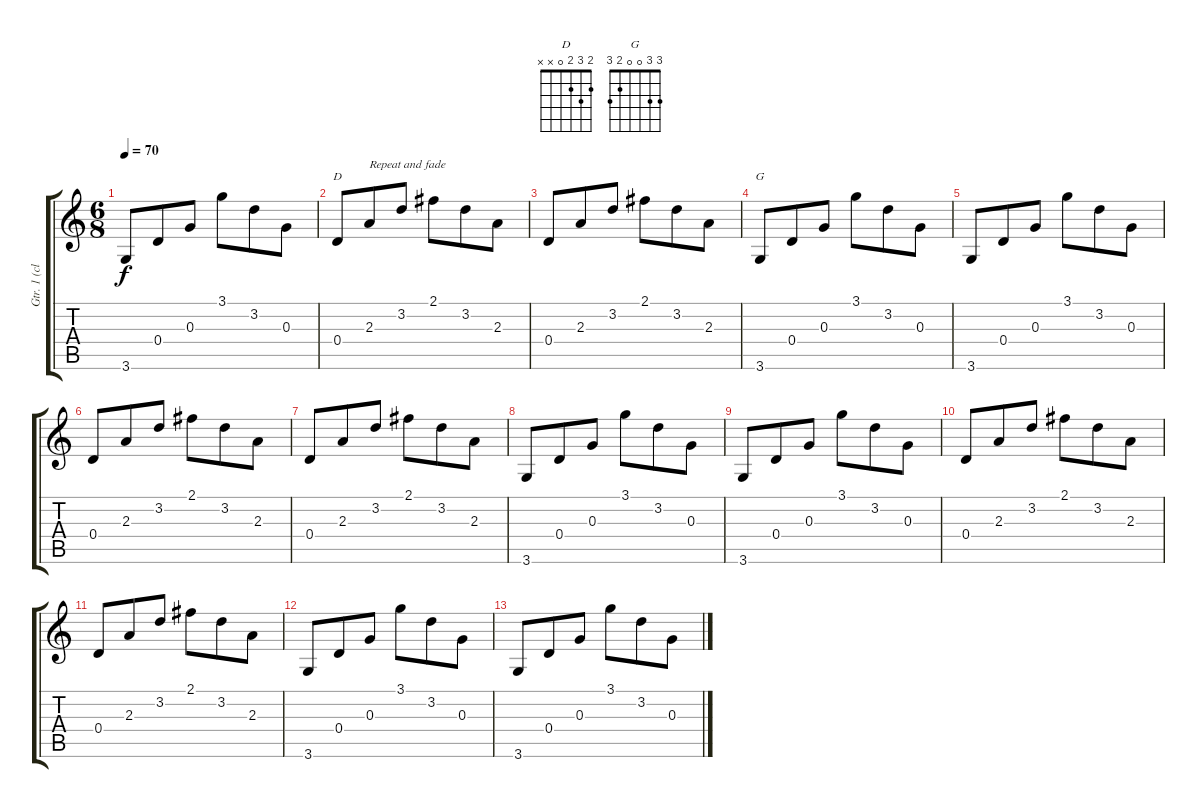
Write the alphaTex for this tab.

\track ("Gtr. 1 (clean elec.)" "Gtr. 1 (cl") {instrument electricguitarclean}
\staff {score tabs}
\tuning (E4 B3 G3 D3 A2 E2) {hide}
\chord ("D" 2 3 2 0 x x)
\chord ("G" 3 3 0 0 2 3)
\ts (6 8)
\tempo 70
\clef g2
\ks c
3.6.8{dy f} 0.4.8 0.3.8 3.1.8 3.2.8 0.3.8 |
0.4.8{ch "D" volume 12} 2.3.8{txt "Repeat and fade"} 3.2.8 2.1.8 3.2.8 2.3.8 |
0.4.8{volume 11} 2.3.8 3.2.8 2.1.8 3.2.8 2.3.8 |
3.6.8{ch "G" volume 10} 0.4.8 0.3.8 3.1.8 3.2.8 0.3.8 |
3.6.8{volume 9} 0.4.8 0.3.8 3.1.8 3.2.8 0.3.8 |
0.4.8{volume 8} 2.3.8 3.2.8 2.1.8 3.2.8 2.3.8 |
0.4.8{volume 7} 2.3.8 3.2.8 2.1.8 3.2.8 2.3.8 |
3.6.8{volume 6} 0.4.8 0.3.8 3.1.8 3.2.8 0.3.8 |
3.6.8{volume 5} 0.4.8 0.3.8 3.1.8 3.2.8 0.3.8 |
0.4.8{volume 4} 2.3.8 3.2.8 2.1.8 3.2.8 2.3.8 |
0.4.8{volume 3} 2.3.8 3.2.8 2.1.8 3.2.8 2.3.8 |
3.6.8{volume 2} 0.4.8 0.3.8 3.1.8 3.2.8 0.3.8 |
3.6.8{volume 1} 0.4.8 0.3.8 3.1.8 3.2.8 0.3.8
